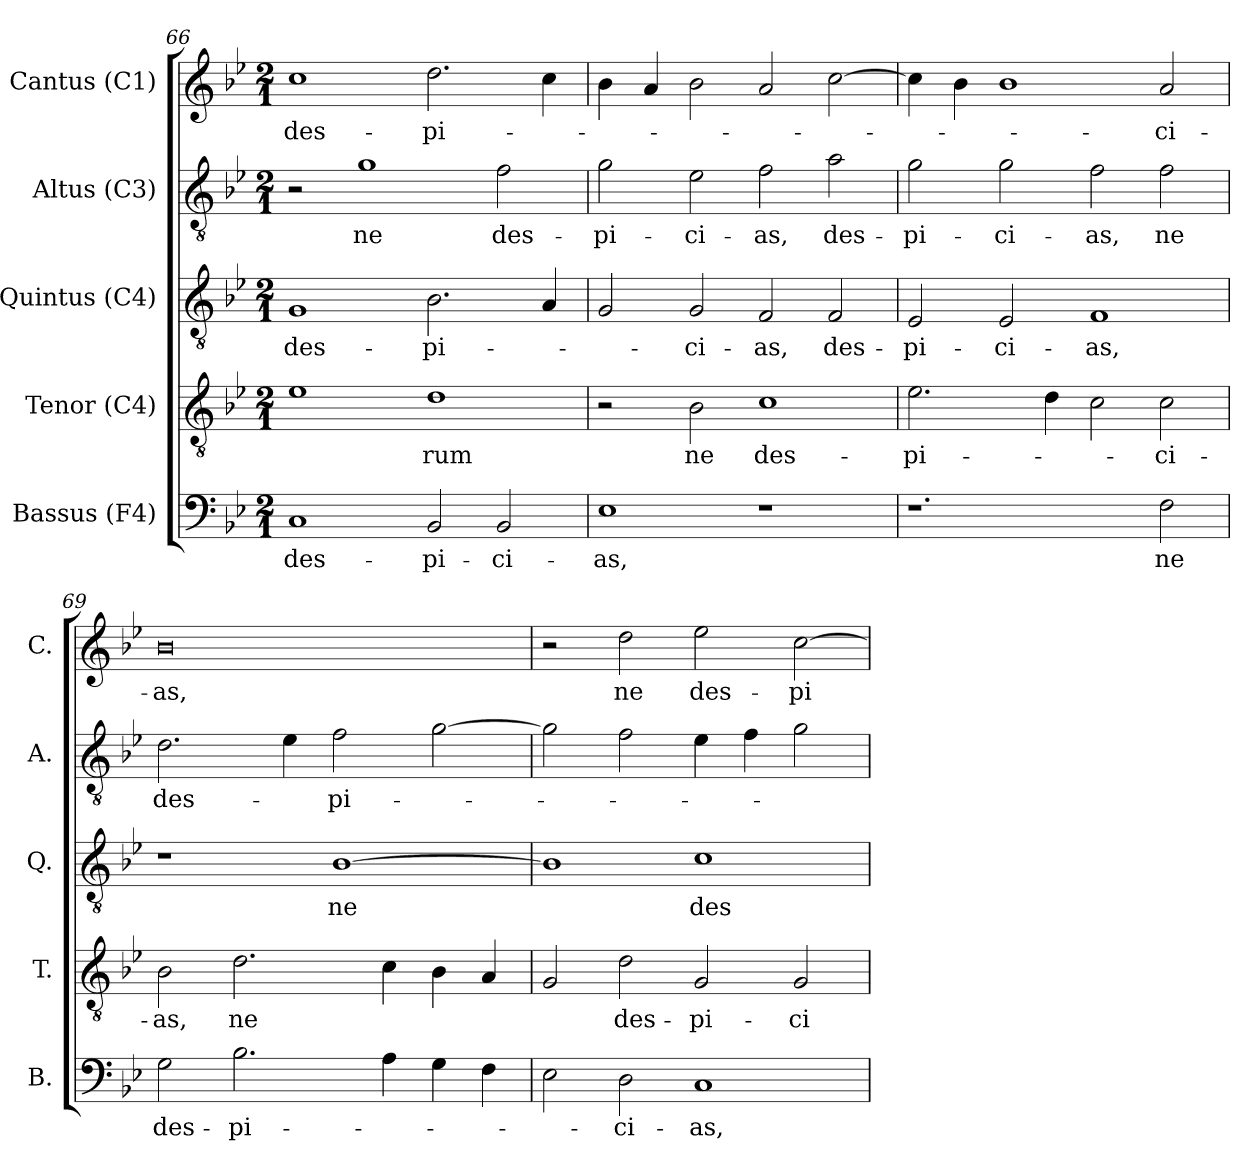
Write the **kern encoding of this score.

**kern	**text	**kern	**text	**kern	**text	**kern	**text	**kern	**text
*part5	*part5	*part4	*part4	*part3	*part3	*part2	*part2	*part1	*part1
*staff5	*staff5	*staff4	*staff4	*staff3	*staff3	*staff2	*staff2	*staff1	*staff1
*I"Bassus (F4)	*	*I"Tenor (C4)	*	*I"Quintus (C4)	*	*I"Altus (C3)	*	*I"Cantus (C1)	*
*I'B.	*	*I'T.	*	*I'Q.	*	*I'A.	*	*I'C.	*
*clefF4	*	*clefGv2	*	*clefGv2	*	*clefGv2	*	*clefG2	*
*	*	*	*	*ITrd7c12	*	*ITrd7c12	*	*	*
*k[b-e-]	*	*k[b-e-]	*	*k[b-e-]	*	*k[b-e-]	*	*k[b-e-]	*
*B-:	*	*B-:	*	*B-:	*	*B-:	*	*B-:	*
*M2/1	*	*M2/1	*	*M2/1	*	*M2/1	*	*M2/1	*
=66	=66	=66	=66	=66	=66	=66	=66	=66	=66
!	!LO:LY:b:color=#000000	!	!	!	!	!	!	!	!
!	!	!	!	!	!LO:LY:b:color=#000000	!	!	!	!
!	!	!	!	!	!	!	!	!	!LO:LY:b:color=#000000
1Ci	des-	1e-i	.	1GGi	des-	2r	.	1cci	des-
!	!	!	!	!	!	!	!LO:LY:b:color=#000000	!	!
.	.	.	.	.	.	1Gi	ne	.	.
!	!LO:LY:b:color=#000000	!	!	!	!	!	!	!	!
!	!	!	!LO:LY:b:color=#000000	!	!	!	!	!	!
!	!	!	!	!	!LO:LY:b:color=#000000	!	!	!	!
!	!	!	!	!	!	!	!	!	!LO:LY:b:color=#000000
2BB-i/	-pi-	1di	-rum	2.BB-i\	-pi-	.	.	2.ddi\	-pi-
!	!LO:LY:b:color=#000000	!	!	!	!	!	!	!	!
!	!	!	!	!	!	!	!LO:LY:b:color=#000000	!	!
2BB-i/	-ci-	.	.	.	.	2Fi\	des-	.	.
.	.	.	.	4AAi/	.	.	.	4cci\	.
=67	=67	=67	=67	=67	=67	=67	=67	=67	=67
!	!LO:LY:b:color=#000000	!	!	!	!	!	!	!	!
!	!	!	!	!	!	!	!LO:LY:b:color=#000000	!	!
1E-i	-as,	2r	.	2GGi/	.	2Gi\	-pi-	4b-i\	.
.	.	.	.	.	.	.	.	4ai/	.
!	!	!	!LO:LY:b:color=#000000	!	!	!	!	!	!
!	!	!	!	!	!LO:LY:b:color=#000000	!	!	!	!
!	!	!	!	!	!	!	!LO:LY:b:color=#000000	!	!
.	.	2B-i\	ne	2GGi/	-ci-	2E-i\	-ci-	2b-i\	.
!	!	!	!LO:LY:b:color=#000000	!	!	!	!	!	!
!	!	!	!	!	!LO:LY:b:color=#000000	!	!	!	!
!	!	!	!	!	!	!	!LO:LY:b:color=#000000	!	!
1r	.	1ci	des-	2FFi/	-as,	2Fi\	-as,	2ai/	.
!	!	!	!	!	!LO:LY:b:color=#000000	!	!	!	!
!	!	!	!	!	!	!	!LO:LY:b:color=#000000	!	!
.	.	.	.	2FFi/	des-	2Ai\	des-	[2cci\	.
=68	=68	=68	=68	=68	=68	=68	=68	=68	=68
!	!	!	!LO:LY:b:color=#000000	!	!	!	!	!	!
!	!	!	!	!	!LO:LY:b:color=#000000	!	!	!	!
!	!	!	!	!	!	!	!LO:LY:b:color=#000000	!	!
1.r	.	2.e-i\	-pi-	2EE-i/	-pi-	2Gi\	-pi-	4cci\]	.
.	.	.	.	.	.	.	.	4b-i\	.
!	!	!	!	!	!LO:LY:b:color=#000000	!	!	!	!
!	!	!	!	!	!	!	!LO:LY:b:color=#000000	!	!
.	.	.	.	2EE-i/	-ci-	2Gi\	-ci-	1b-i	.
.	.	4di\	.	.	.	.	.	.	.
!	!	!	!	!	!LO:LY:b:color=#000000	!	!	!	!
!	!	!	!	!	!	!	!LO:LY:b:color=#000000	!	!
.	.	2ci\	.	1FFi	-as,	2Fi\	-as,	.	.
!	!LO:LY:b:color=#000000	!	!	!	!	!	!	!	!
!	!	!	!LO:LY:b:color=#000000	!	!	!	!	!	!
!	!	!	!	!	!	!	!LO:LY:b:color=#000000	!	!
!	!	!	!	!	!	!	!	!	!LO:LY:b:color=#000000
2Fi\	ne	2ci\	-ci-	.	.	2Fi\	ne	2ai/	-ci-
=69	=69	=69	=69	=69	=69	=69	=69	=69	=69
!	!LO:LY:b:color=#000000	!	!	!	!	!	!	!	!
!	!	!	!LO:LY:b:color=#000000	!	!	!	!	!	!
!	!	!	!	!	!	!	!LO:LY:b:color=#000000	!	!
!	!	!	!	!	!	!	!	!	!LO:LY:b:color=#000000
2Gi\	des-	2B-i\	-as,	1r	.	2.Di\	des-	0b-i	-as,
!	!LO:LY:b:color=#000000	!	!	!	!	!	!	!	!
!	!	!	!LO:LY:b:color=#000000	!	!	!	!	!	!
2.B-i\	-pi-	2.di\	ne	.	.	.	.	.	.
.	.	.	.	.	.	4E-i\	.	.	.
!	!	!	!	!	!LO:LY:b:color=#000000	!	!	!	!
!	!	!	!	!	!	!	!LO:LY:b:color=#000000	!	!
.	.	.	.	[1BB-i	ne	2Fi\	-pi-	.	.
4Ai\	.	4ci\	.	.	.	.	.	.	.
4Gi\	.	4B-i\	.	.	.	[2Gi\	.	.	.
4Fi\	.	4Ai/	.	.	.	.	.	.	.
!!LO:LB:g=z
=70	=70	=70	=70	=70	=70	=70	=70	=70	=70
2E-i\	.	2Gi/	.	1BB-i]	.	2Gi\]	.	2r	.
!	!LO:LY:b:color=#000000	!	!	!	!	!	!	!	!
!	!	!	!LO:LY:b:color=#000000	!	!	!	!	!	!
!	!	!	!	!	!	!	!	!	!LO:LY:b:color=#000000
2Di\	-ci-	2di\	des-	.	.	2Fi\	.	2ddi\	ne
!	!LO:LY:b:color=#000000	!	!	!	!	!	!	!	!
!	!	!	!LO:LY:b:color=#000000	!	!	!	!	!	!
!	!	!	!	!	!LO:LY:b:color=#000000	!	!	!	!
!	!	!	!	!	!	!	!	!	!LO:LY:b:color=#000000
1Ci	-as,	2Gi/	-pi-	1Ci	des-	4E-i\	.	2ee-i\	des-
.	.	.	.	.	.	4Fi\	.	.	.
!	!	!	!LO:LY:b:color=#000000	!	!	!	!	!	!
!	!	!	!	!	!	!	!	!	!LO:LY:b:color=#000000
.	.	2Gi/	-ci-	.	.	2Gi\	.	[2cci\	-pi-
=	=	=	=	=	=	=	=	=	=
*-	*-	*-	*-	*-	*-	*-	*-	*-	*-
